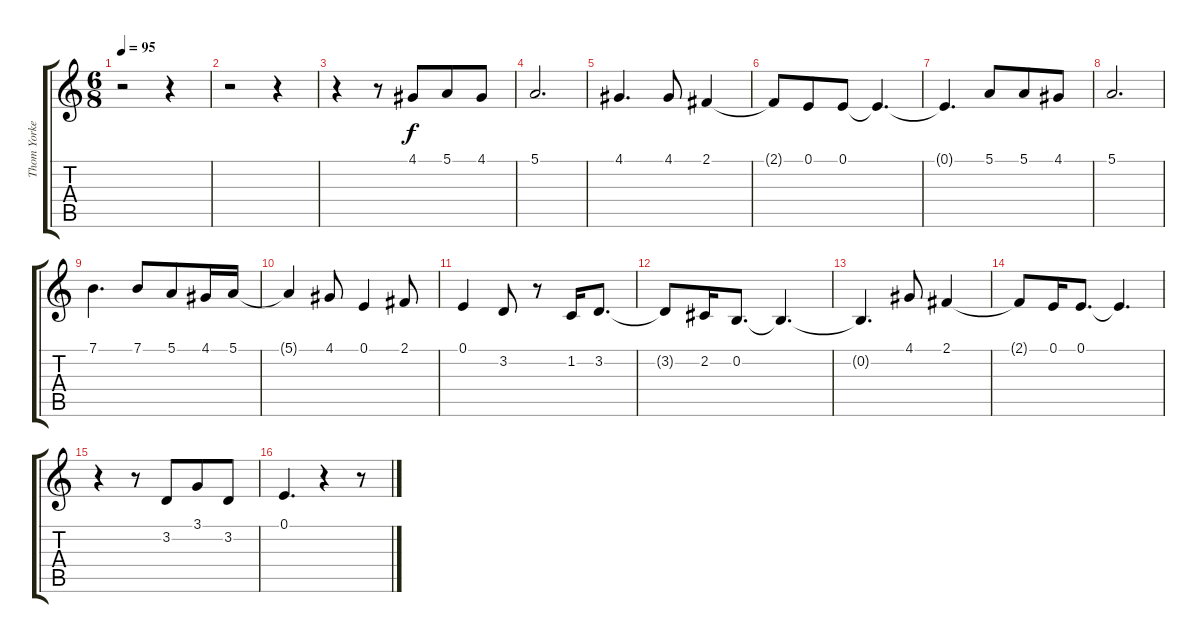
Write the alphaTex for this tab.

\track ("Thom Yorke (vox)" "Thom Yorke") {instrument synthvoice}
\staff {score tabs}
\tuning (E4 B3 G3 D3 A2 E2) {hide}
\ts (6 8)
\tempo 95
\clef g2
\ks c
r.2{dy f} r.4 |
r.2 r.4 |
r.4 r.8 4.1.8 5.1.8 4.1.8 |
5.1.2{d} |
4.1.4{d} 4.1.8 2.1.4 |
2.1{t}.8 0.1.8 0.1.8 0.1{t}.4{d} |
0.1{t}.4{d} 5.1.8 5.1.8 4.1.8 |
5.1.2{d} |
7.1.4{d} 7.1.8 5.1.8 4.1.16 5.1.16 |
5.1{t}.4 4.1.8 0.1.4 2.1.8 |
0.1.4 3.2.8 r.8 1.2.16 3.2.8{d} |
3.2{t}.8 2.2.16 0.2.8{d} 0.2{t}.4{d} |
0.2{t}.4{d} 4.1.8 2.1.4 |
2.1{t}.8 0.1.16 0.1.8{d} 0.1{t}.4{d} |
r.4 r.8 3.2.8 3.1.8 3.2.8 |
0.1.4{d} r.4 r.8
